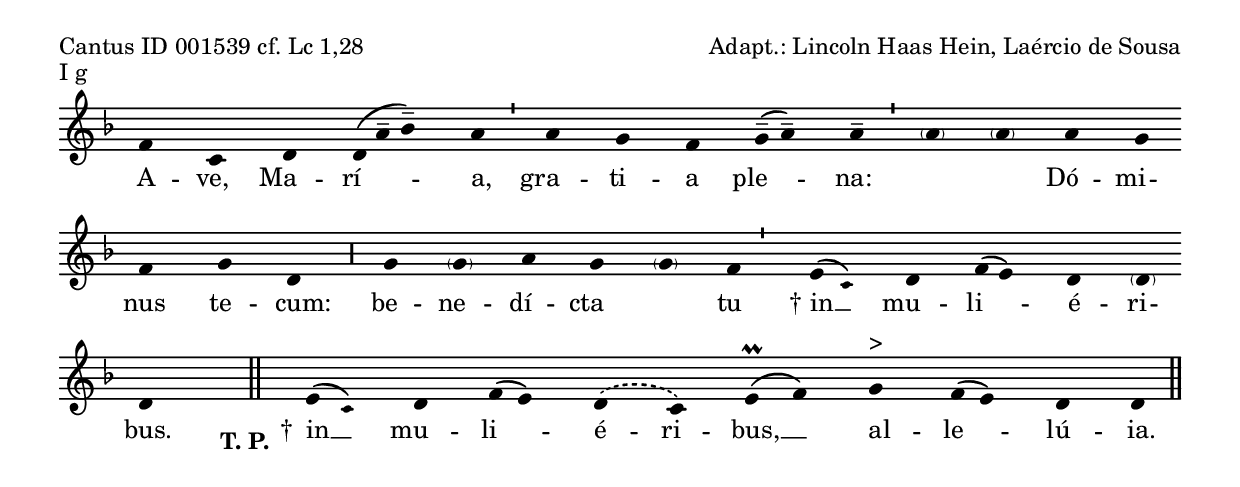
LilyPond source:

\version "2.24.1"

\include "gregorian.ly"
\include "../../../modules/lilypond/neums.ily"
\include "../../../modules/lilypond/spacing.ily"
\include "../../../modules/lilypond/layout.ily"
\include "../../../modules/lilypond/lyrics.ily"
\include "../../../modules/lilypond/symbols.ily"

antiphonChant = \relative c' {
  \AntiphonSignature
  \key d \minor
  \C f c d \CEE d a' bes \C a
  \divisioMinima
  a g f \EE g a \E a
  \divisioMinima
  \Cp a \Cp a \C a g f g d
  \divisioMaior
  g \Cp g \C a g \Cp g \C f
  \divisioMinima
  \S \CL e c \C d \CC f e
  \C d \Cp d \C d s
  \finalis
  \S \CL e c \C d \CC f e
  \C_C d c
  \QC e f \Ldim g \CC f e \C d d
  \finalis
}

antiphonLyrics = \lyricmode {
  A -- ve, Ma -- rí -- a, gra -- ti -- a ple -- na: _ _ Dó -- mi -- nus te -- cum:
  be -- ne -- dí -- cta _ tu
  † in __ mu -- li --
  \MelismaOff
  é -- ri --
  \MelismaOn
  bus.
  \set stanza = \markup \column { \vspace #.33 "T. P." }
  † in __ mu -- li --
  \MelismaOff
  é -- ri --
  \MelismaOn
  bus, __ al -- le -- lú -- ia.
}

antiphonLyricsPt = \lyricmode {
  A -- ve Ma -- ri -- a, chei -- a de gra -- ça: o Se -- nhor é con -- vos -- co.
  Ben -- _ di -- ta sois vós
  \markup \upright † en -- tre~as mu -- lhe -- _ res.
  \markup \upright † en -- tre~as mu -- lhe -- res, __ a -- le -- lu -- ia.
}

\GregorianTranscriptionLayout

\header {
  meter = "Cantus ID 001539 cf. Lc 1,28"
  arranger = "Adapt.: Lincoln Haas Hein, Laércio de Sousa"
}

\score {
  \header {
    piece = "I g"
  }

  \new GregorianTranscriptionStaff <<
    \new GregorianTranscriptionVoice = "antiphon" {
      \antiphonChant
    }

    \new GregorianTranscriptionLyrics \lyricsto "antiphon" \antiphonLyrics
    \new GregorianTranscriptionAltLyrics \lyricsto "antiphon" \antiphonLyricsPt
  >>
}